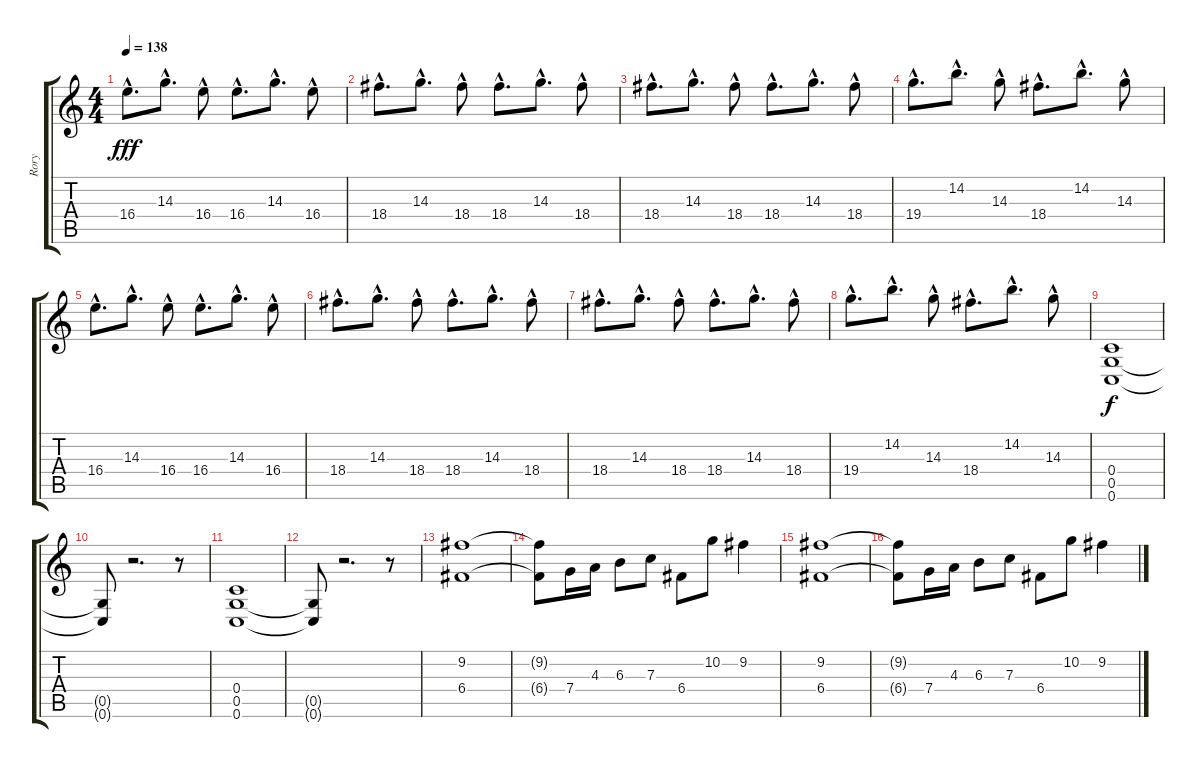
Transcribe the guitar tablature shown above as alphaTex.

\track ("Rory" "Rory") {instrument overdrivenguitar}
\staff {score tabs}
\tuning (D4 A3 F3 C3 G2 C2) {hide}
\ts (4 4)
\tempo 138
\clef g2
\ks c
16.4{hac}.8{d dy fff} 14.3{hac}.8{d} 16.4{hac}.8 16.4{hac}.8{d} 14.3{hac}.8{d} 16.4{hac}.8 |
18.4{hac}.8{d} 14.3{hac}.8{d} 18.4{hac}.8 18.4{hac}.8{d} 14.3{hac}.8{d} 18.4{hac}.8 |
18.4{hac}.8{d} 14.3{hac}.8{d} 18.4{hac}.8 18.4{hac}.8{d} 14.3{hac}.8{d} 18.4{hac}.8 |
19.4{hac}.8{d} 14.2{hac}.8{d} 14.3{hac}.8 18.4{hac}.8{d} 14.2{hac}.8{d} 14.3{hac}.8 |
16.4{hac}.8{d} 14.3{hac}.8{d} 16.4{hac}.8 16.4{hac}.8{d} 14.3{hac}.8{d} 16.4{hac}.8 |
18.4{hac}.8{d} 14.3{hac}.8{d} 18.4{hac}.8 18.4{hac}.8{d} 14.3{hac}.8{d} 18.4{hac}.8 |
18.4{hac}.8{d} 14.3{hac}.8{d} 18.4{hac}.8 18.4{hac}.8{d} 14.3{hac}.8{d} 18.4{hac}.8 |
19.4{hac}.8{d} 14.2{hac}.8{d} 14.3{hac}.8 18.4{hac}.8{d} 14.2{hac}.8{d} 14.3{hac}.8 |
(0.4 0.5 0.6).1{dy f} |
(0.5{t} 0.6{t}).8 r.2{d} r.8 |
(0.4 0.5 0.6).1 |
(0.5{t} 0.6{t}).8 r.2{d} r.8 |
(9.2 6.4).1 |
(9.2{t} 6.4{t}).8 7.4.16 4.3.16 6.3.8 7.3.8 6.4.8 10.2.8 9.2.4 |
(9.2 6.4).1 |
(9.2{t} 6.4{t}).8 7.4.16 4.3.16 6.3.8 7.3.8 6.4.8 10.2.8 9.2.4
